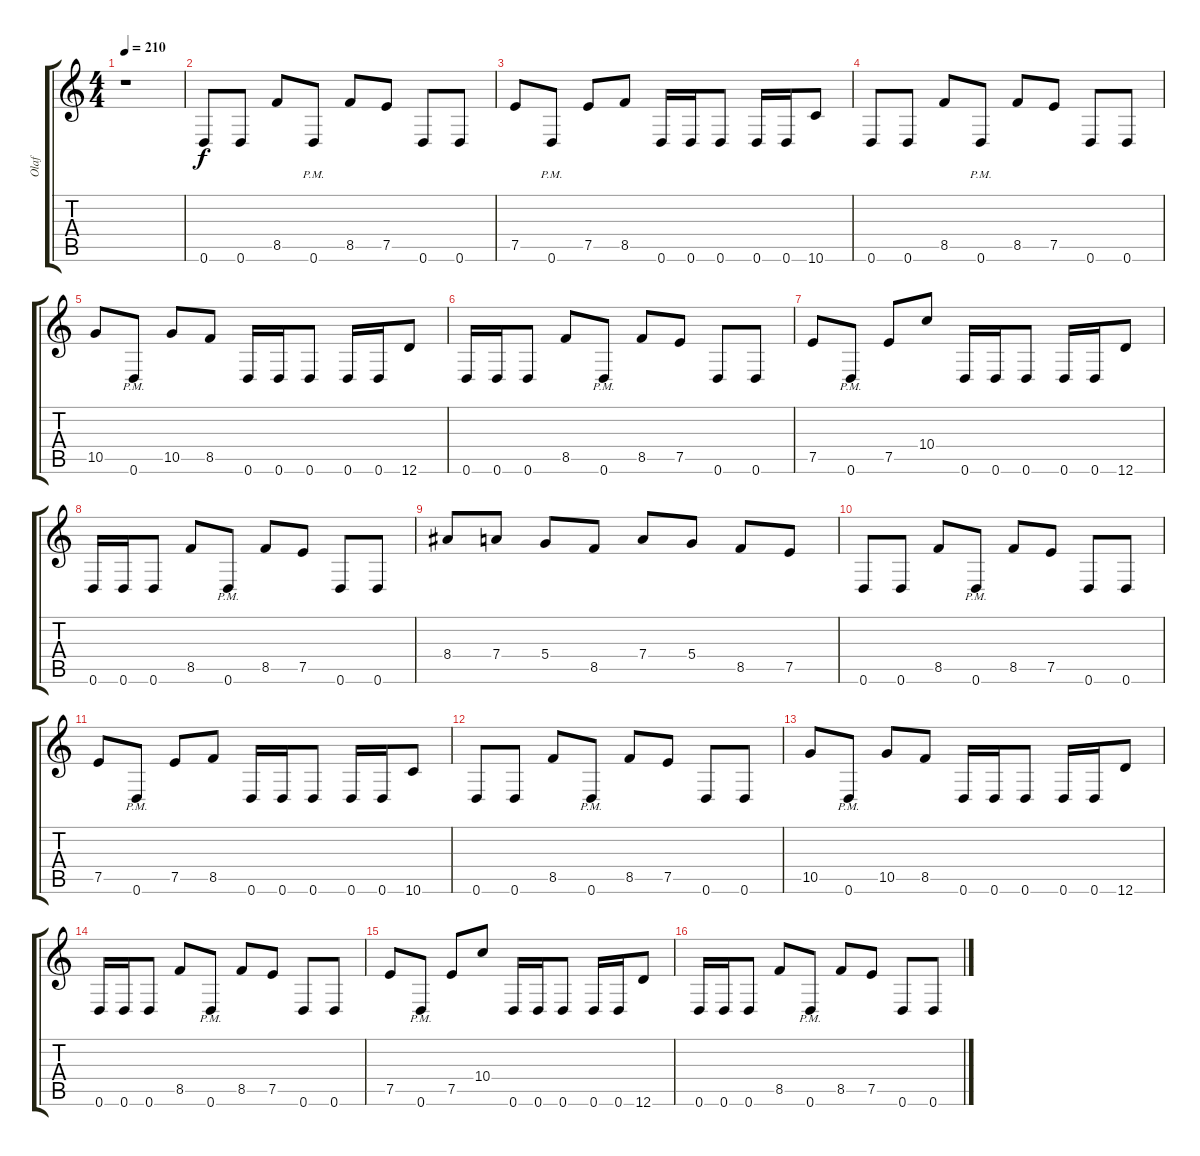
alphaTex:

\track ("Olaf" "Olaf") {instrument overdrivenguitar}
\staff {score tabs}
\tuning (E4 B3 G3 D3 A2 D2) {hide}
\ts (4 4)
\tempo 210
\clef g2
\ks c
r.1{dy f} |
0.6.8 0.6.8 8.5.8 0.6{pm}.8 8.5.8 7.5.8 0.6.8 0.6.8 |
7.5.8 0.6{pm}.8 7.5.8 8.5.8 0.6.16 0.6.16 0.6.8 0.6.16 0.6.16 10.6.8 |
0.6.8 0.6.8 8.5.8 0.6{pm}.8 8.5.8 7.5.8 0.6.8 0.6.8 |
10.5.8 0.6{pm}.8 10.5.8 8.5.8 0.6.16 0.6.16 0.6.8 0.6.16 0.6.16 12.6.8 |
0.6.16 0.6.16 0.6.8 8.5.8 0.6{pm}.8 8.5.8 7.5.8 0.6.8 0.6.8 |
7.5.8 0.6{pm}.8 7.5.8 10.4.8 0.6.16 0.6.16 0.6.8 0.6.16 0.6.16 12.6.8 |
0.6.16 0.6.16 0.6.8 8.5.8 0.6{pm}.8 8.5.8 7.5.8 0.6.8 0.6.8 |
8.4.8 7.4.8 5.4.8 8.5.8 7.4.8 5.4.8 8.5.8 7.5.8 |
0.6.8 0.6.8 8.5.8 0.6{pm}.8 8.5.8 7.5.8 0.6.8 0.6.8 |
7.5.8 0.6{pm}.8 7.5.8 8.5.8 0.6.16 0.6.16 0.6.8 0.6.16 0.6.16 10.6.8 |
0.6.8 0.6.8 8.5.8 0.6{pm}.8 8.5.8 7.5.8 0.6.8 0.6.8 |
10.5.8 0.6{pm}.8 10.5.8 8.5.8 0.6.16 0.6.16 0.6.8 0.6.16 0.6.16 12.6.8 |
0.6.16 0.6.16 0.6.8 8.5.8 0.6{pm}.8 8.5.8 7.5.8 0.6.8 0.6.8 |
7.5.8 0.6{pm}.8 7.5.8 10.4.8 0.6.16 0.6.16 0.6.8 0.6.16 0.6.16 12.6.8 |
0.6.16 0.6.16 0.6.8 8.5.8 0.6{pm}.8 8.5.8 7.5.8 0.6.8 0.6.8
